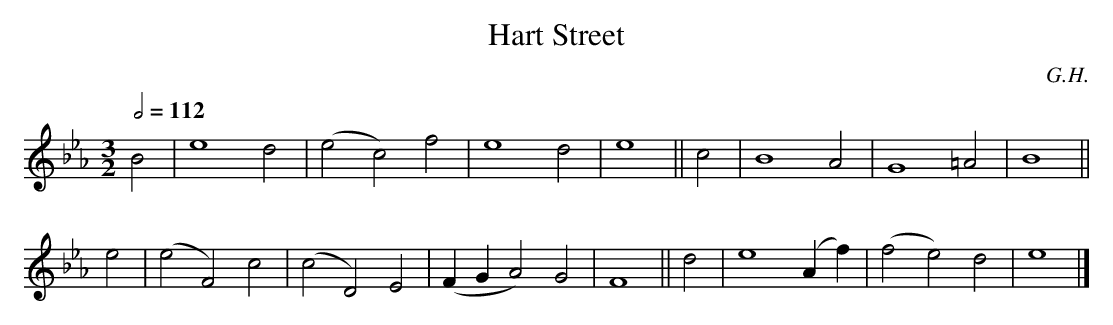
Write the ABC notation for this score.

X:1
T:Hart Street
C:G.H.
M:3/2
L:1/2
Q:1/2=112
K:Eb
B| e2 d|(ec)f| e2    d|e2||c|B2A     | G2=A|B2||
e|(eF)c|(cD)E|(F/G/A)G|F2||d|e2(A/f/)|(fe)d|e2|]
